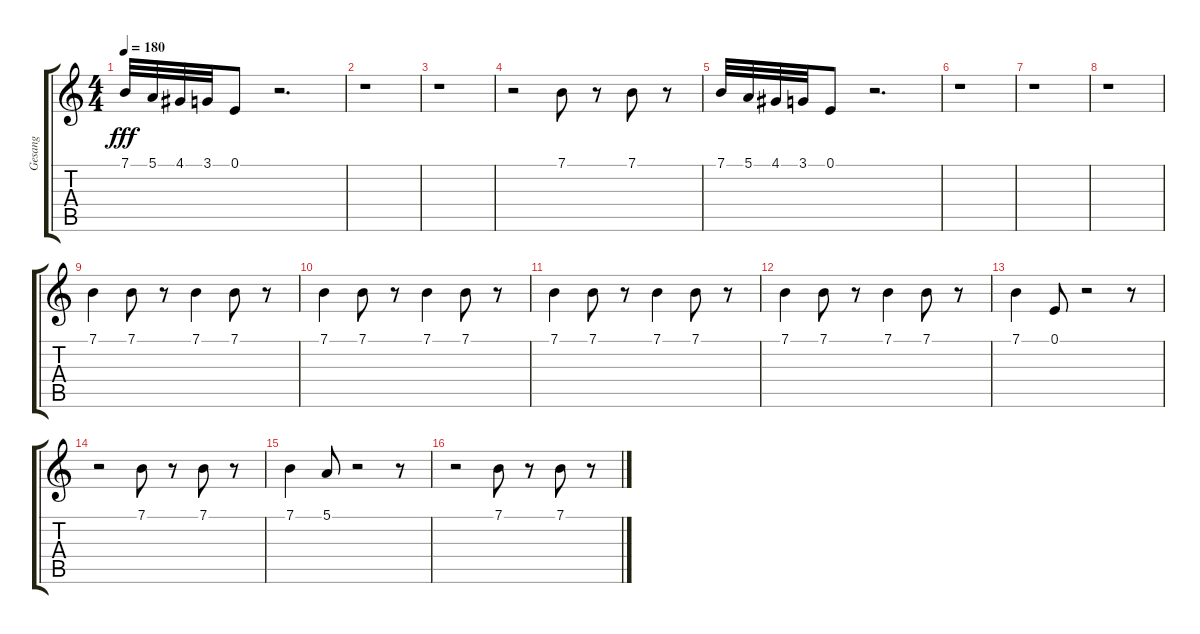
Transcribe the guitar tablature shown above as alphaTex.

\track ("Gesang" "Gesang") {instrument lead2sawtooth}
\staff {score tabs}
\tuning (E4 B3 G3 D3 A2 E2) {hide}
\ts (4 4)
\tempo 180
\clef g2
\ks c
7.1.32{dy fff} 5.1.32 4.1.32 3.1.32 0.1.8 r.2{d} |
r.1 |
r.1 |
r.2 7.1.8 r.8 7.1.8 r.8 |
7.1.32 5.1.32 4.1.32 3.1.32 0.1.8 r.2{d} |
r.1 |
r.1 |
r.1 |
7.1.4 7.1.8 r.8 7.1.4 7.1.8 r.8 |
7.1.4 7.1.8 r.8 7.1.4 7.1.8 r.8 |
7.1.4 7.1.8 r.8 7.1.4 7.1.8 r.8 |
7.1.4 7.1.8 r.8 7.1.4 7.1.8 r.8 |
7.1.4 0.1.8 r.2 r.8 |
r.2 7.1.8 r.8 7.1.8 r.8 |
7.1.4 5.1.8 r.2 r.8 |
r.2 7.1.8 r.8 7.1.8 r.8
